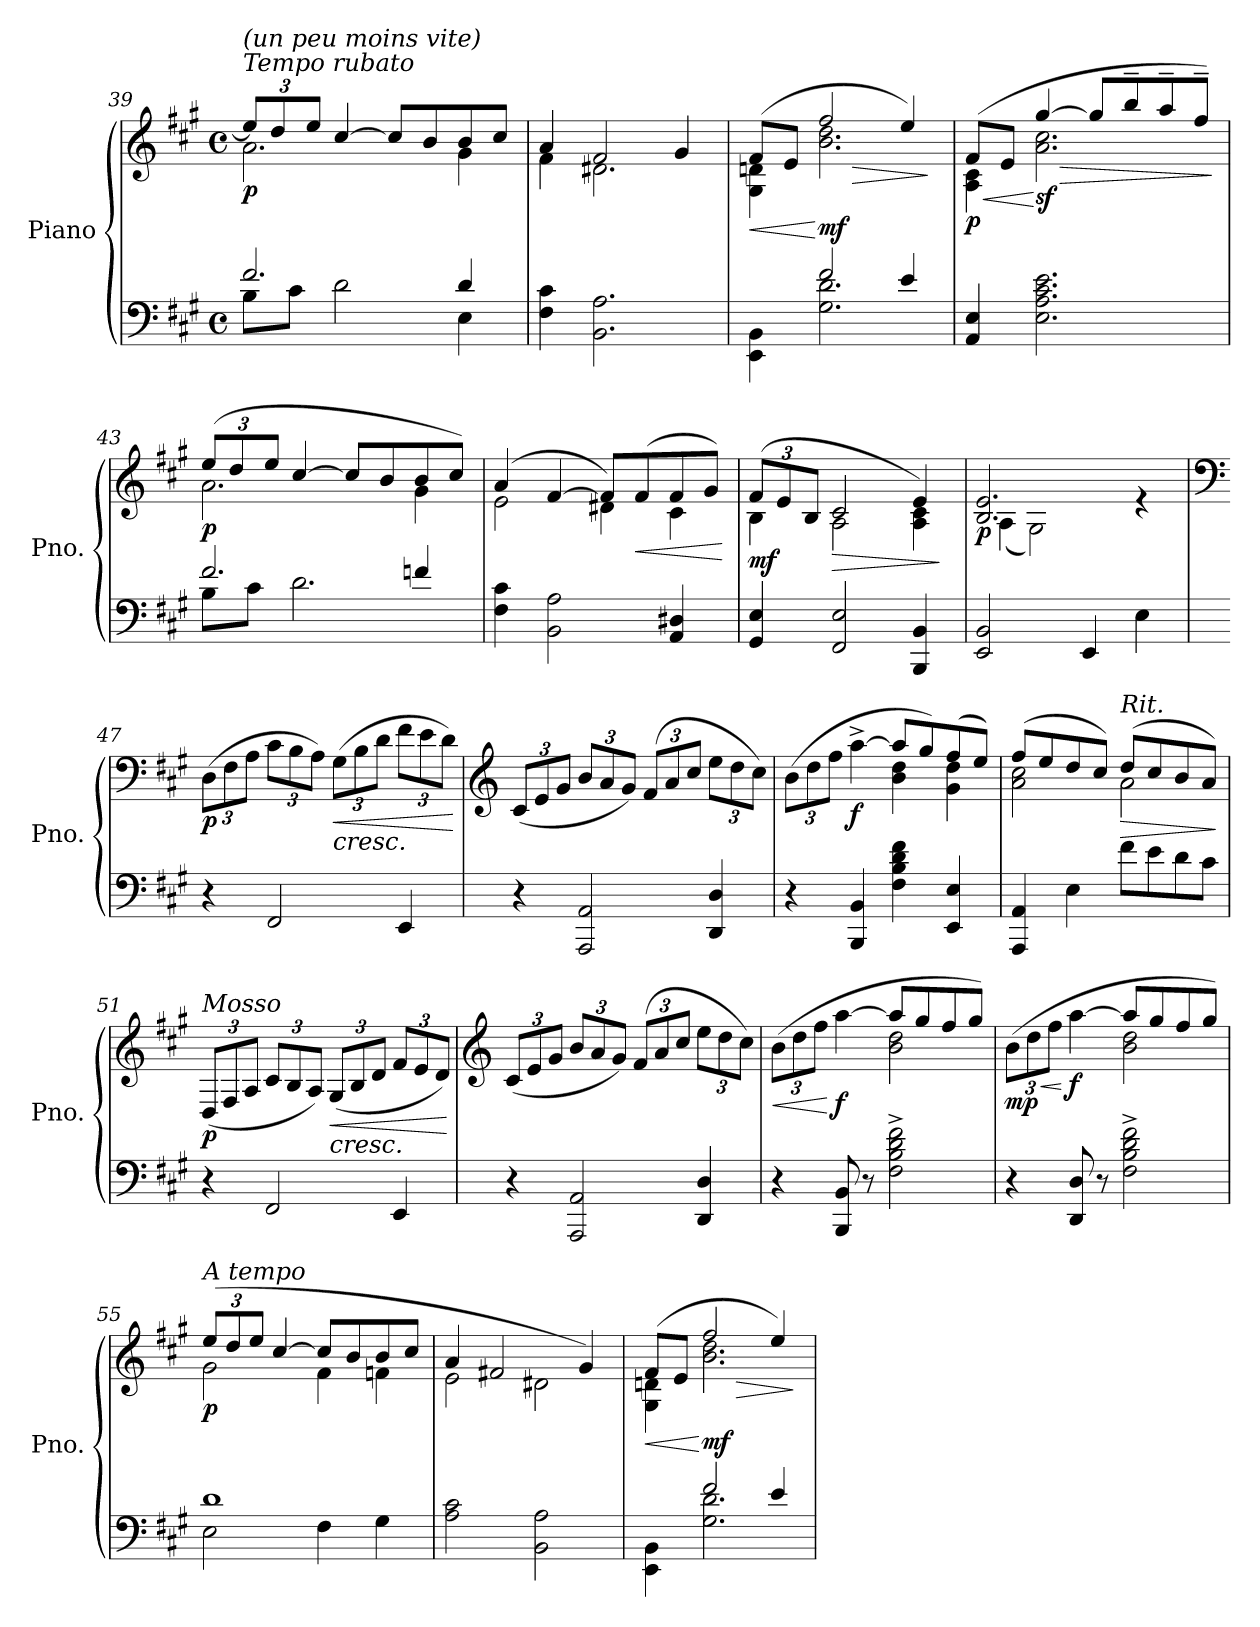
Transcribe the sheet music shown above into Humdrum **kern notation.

**kern	**kern	**dynam
*part1	*part1	*part1
*staff2	*staff1	*staff1/2
*I"Piano	*	*
*I'Pno.	*	*
*clefF4	*clefG2	*
*k[f#c#g#]	*k[f#c#g#]	*
*M4/4	*M4/4	*
*met(c)	*met(c)	*
=39	=39	=39
*^	*	*
*	*	*Xbrackettup	*
*	*	*^	*
!	!	!LO:TX:a:i:t=Tempo rubato	!	!
!	!	!LO:TX:i:t=(un peu moins vite)	!	!
!	!	!	!	!LO:DY:b
2.f#/	8B\L	12ee/L]	2.a\	p
.	.	12dd/	.	.
.	8c#\J	.	.	.
.	.	12ee/J	.	.
.	2d\	[4cc#/	.	.
.	.	8cc#/L]	.	.
.	.	8b/	.	.
4d/	4E\	8b/	4g#\	.
.	.	8cc#/J	.	.
*v	*v	*	*	*
=40	=40	=40	=40
4F#\ 4c#\	4a/	4f#\	.
2.BB\ 2.A\	2f#/	2.d#X\	.
.	4g#/	.	.
=41	=41	=41	=41
*^	*	*	*
!	!	!	!	!LO:HP:b
4ryy	4EE\ 4BB\	(>8f#/L	4G#\ 4dn\	<
.	.	8e/J	.	.
!	!	!	!	!LO:HP:n=1:b
!	!	!	!	!LO:DY:n=1:b
2f#/	2.G#\ 2.d\	2ff#/	2.b\ 2.dd\	[ > mf
4e/	.	4ee/)	.	.
*v	*v	*	*	*
*	*v	*v	*
.	.	]
=42	=42	=42
!	!	!LO:HP:b
*	*^	*
!	!	!	!LO:DY:n=1:b
4AA/ 4E/	(>8f#/L	4A\ 4c#\	< p
.	8e/J	.	.
!	!	!	!LO:HP:n=1:b
!	!	!	!LO:DY:n=2:b
2.E\ 2.A\ 2.c#\ 2.e\	[4gg#/	2.a\ 2.cc#\	[ > sf
.	8gg#/L]	.	.
.	8bb~/	.	.
.	8aa~/	.	.
.	8ff#~/J)	.	.
*	*v	*v	*
.	.	]
!!LO:LB:g=z
=43	=43	=43
*^	*^	*
!	!	!	!	!LO:DY:b
2.f#/	8B\L	(>12ee/L	2.a\	p
.	.	12dd/	.	.
.	8c#\J	.	.	.
.	.	12ee/J	.	.
.	2.d\	[4cc#/	.	.
.	.	8cc#/L]	.	.
.	.	8b/	.	.
4fn/	.	8b/	4g#\	.
.	.	8cc#/J)	.	.
*v	*v	*	*	*
=44	=44	=44	=44
4F#\ 4c#\	(>4a/	2e\	.
2BB\ 2A\	[4f#/	.	.
.	8f#/L])	4d#X\	.
!	!	!	!LO:HP:b
.	(>8f#/	.	<
4AA/ 4D#X/	8f#/	4c#\	.
.	8g#/J)	.	.
*	*v	*v	*
.	.	[
=45	=45	=45
*	*^	*
!	!	!	!LO:DY:b
4GG#/ 4E/	(>12f#/L	4B\	mf
.	12e/	.	.
.	12B/J	.	.
!	!	!	!LO:HP:b
2FF#/ 2E/	2c#/	2A\	>
4BBB/ 4BB/	4e/)	4A\ 4c#\	.
*	*v	*v	*
.	.	]
=46	=46	=46
*	*^	*
!	!	!	!LO:DY:b
2EE/ 2BB/	2.B/ 2.e/	(<4A\	p
.	.	2G#\)	.
4EE/	.	.	.
4E\	4re	4ryy	.
*	*v	*v	*
=47	=47	=47
*	*clefF4	*
*	*^	*
!	!LO:TX:a:i:t=Mosso	!	!
!	!	!	!LO:DY:b
*	*v	*v	*
4r	(>12D\L	p
.	12F#\	.
.	12A\J	.
2FF#/	12c#\L	.
.	12B\	.
.	12A\J)	.
!	!LO:TX:b:i:t=cresc.	!
!	!	!LO:HP:b
.	(>12G#\L	<
.	12B\	.
.	12d\J	.
4EE/	12f#\L	.
.	12e\	.
.	12d\J)	.
.	.	[
!!LO:PB:g=z
=48	=48	=48
*	*clefG2	*
4r	(<12c#/L	.
.	12e/	.
.	12g#/J	.
2AAA/ 2AA/	12b/L	.
.	12a/	.
.	12g#/J)	.
.	(>12f#/L	.
.	12a/	.
.	12cc#/J	.
4DD/ 4D/	12ee\L	.
.	12dd\	.
.	12cc#\J)	.
=49	=49	=49
*	*^	*
4r	(>12b\L	2ryy	.
.	12dd\	.	.
.	12ff#\J	.	.
!	!	!	!LO:DY:b
4BBB/ 4BB/	[4aa^\	.	f
4F#\ 4B\ 4d\ 4f#\	8aa/L]	4b\ 4dd\	.
.	8gg#/)	.	.
4EE/ 4E/	(>8ff#/	4g#\ 4dd\	.
.	8ee/J)	.	.
=50	=50	=50	=50
4AAA/ 4AA/	(>8ff#/L	2a\ 2cc#\	.
.	8ee/	.	.
4E\	8dd/	.	.
.	8cc#/J)	.	.
!	!LO:TX:a:i:t=Rit.	!	!
!	!	!	!LO:HP:b
8f#\L	(>8dd/L	2a\	>
8e\	8cc#/	.	.
8d\	8b/	.	.
8c#\J	8a/J)	.	.
*	*v	*v	*
.	.	]
=51	=51	=51
!	!LO:TX:a:i:t=Mosso	!
!	!	!LO:DY:b
4r	(<12D/L	p
.	12F#/	.
.	12A/J	.
2FF#/	12c#/L	.
.	12B/	.
.	12A/J)	.
!	!LO:TX:b:i:t=cresc.	!
!	!	!LO:HP:b
.	(<12G#/L	<
.	12B/	.
.	12d/J	.
4EE/	12f#/L	.
.	12e/	.
.	12d/J)	.
.	.	[
!!LO:LB:g=z
=52	=52	=52
*	*clefG2	*
4r	(<12c#/L	.
.	12e/	.
.	12g#/J	.
2AAA/ 2AA/	12b/L	.
.	12a/	.
.	12g#/J)	.
.	(>12f#/L	.
.	12a/	.
.	12cc#/J	.
4DD/ 4D/	12ee\L	.
.	12dd\	.
.	12cc#\J)	.
=53	=53	=53
!	!	!LO:HP:b
*	*^	*
4r	(>12b\L	2ryy	<
.	12dd\	.	.
.	12ff#\J	.	.
!	!	!	!LO:DY:n=1:b
8BBB/ 8BB/	[4aa\	.	[ f
8r	.	.	.
2F#\^ 2B\^ 2d\^ 2f#\^	8aa/L]	2b\ 2dd\	.
.	8gg#/	.	.
.	8ff#/	.	.
.	8gg#/J)	.	.
=54	=54	=54	=54
!	!	!	!LO:HP:b
!	!	!	!LO:DY:n=1:b
4r	(>12b\L	2ryy	< mp
.	12dd\	.	.
.	12ff#\J	.	.
!	!	!	!LO:DY:n=2:b
8DD/ 8D/	[4aa\	.	[ f
8r	.	.	.
2F#\^ 2B\^ 2d\^ 2f#\^	8aa/L]	2b\ 2dd\	.
.	8gg#/	.	.
.	8ff#/	.	.
.	8gg#/J)	.	.
=55	=55	=55	=55
*^	*	*	*
!	!	!LO:TX:a:i:t=A tempo	!	!
!	!	!	!	!LO:DY:b
2E\	1d	(>12ee/L	2g#\	p
.	.	12dd/	.	.
.	.	12ee/J	.	.
.	.	[4cc#/	.	.
4F#\	.	8cc#/L]	4f#\	.
.	.	8b/	.	.
4G#\	.	8b/	4fn\	.
.	.	8cc#/J	.	.
*v	*v	*	*	*
!!LO:LB:g=z	!!
=56	=56	=56	=56
2A\ 2c#\	4a/	2e\	.
.	2f#X/	.	.
2BB\ 2A\	.	2d#X\	.
.	4g#/)	.	.
=57	=57	=57	=57
*^	*	*	*
!	!	!	!	!LO:HP:b
4ryy	4EE\ 4BB\	(>8f#/L	4G#\ 4dn\	<
.	.	8e/J	.	.
!	!	!	!	!LO:HP:n=1:b
!	!	!	!	!LO:DY:n=1:b
2f#/	2.G#\ 2.d\	2ff#/	2.b\ 2.dd\	[ > mf
4e/	.	4ee/)	.	.
*v	*v	*	*	*
*	*v	*v	*
.	.	]
=	=	=
*-	*-	*-
